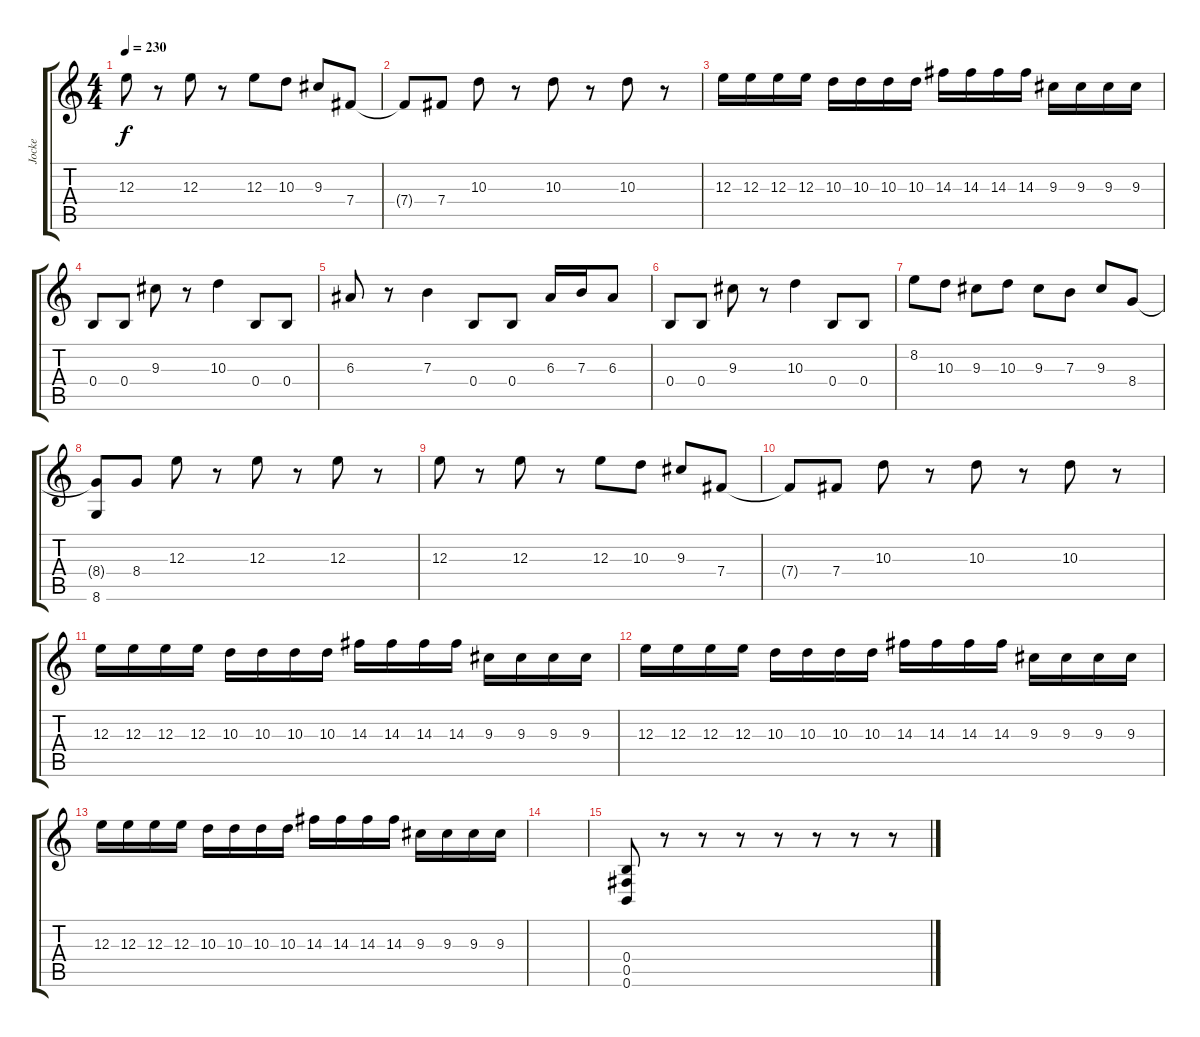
\track ("Jocke" "Jocke") {instrument distortionguitar}
\staff {score tabs}
\tuning (Db4 Ab3 E3 B2 Gb2 B1) {hide}
\ts (4 4)
\tempo 230
\clef g2
\ks c
12.3.8{dy f} r.8 12.3.8 r.8 12.3.8 10.3.8 9.3.8 7.4.8 |
7.4{t}.8 7.4.8 10.3.8 r.8 10.3.8 r.8 10.3.8 r.8 |
12.3.16 12.3.16 12.3.16 12.3.16 10.3.16 10.3.16 10.3.16 10.3.16 14.3.16 14.3.16 14.3.16 14.3.16 9.3.16 9.3.16 9.3.16 9.3.16 |
0.4.8 0.4.8 9.3.8 r.8 10.3.4 0.4.8 0.4.8 |
6.3.8 r.8 7.3.4 0.4.8 0.4.8 6.3.16 7.3.16 6.3.8 |
0.4.8 0.4.8 9.3.8 r.8 10.3.4 0.4.8 0.4.8 |
8.2.8 10.3.8 9.3.8 10.3.8 9.3.8 7.3.8 9.3.8 8.4.8 |
(8.4{t} 8.6).8 8.4.8 12.3.8 r.8 12.3.8 r.8 12.3.8 r.8 |
12.3.8 r.8 12.3.8 r.8 12.3.8 10.3.8 9.3.8 7.4.8 |
7.4{t}.8 7.4.8 10.3.8 r.8 10.3.8 r.8 10.3.8 r.8 |
12.3.16 12.3.16 12.3.16 12.3.16 10.3.16 10.3.16 10.3.16 10.3.16 14.3.16 14.3.16 14.3.16 14.3.16 9.3.16 9.3.16 9.3.16 9.3.16 |
12.3.16 12.3.16 12.3.16 12.3.16 10.3.16 10.3.16 10.3.16 10.3.16 14.3.16 14.3.16 14.3.16 14.3.16 9.3.16 9.3.16 9.3.16 9.3.16 |
12.3.16 12.3.16 12.3.16 12.3.16 10.3.16 10.3.16 10.3.16 10.3.16 14.3.16 14.3.16 14.3.16 14.3.16 9.3.16 9.3.16 9.3.16 9.3.16 |
|
(0.4 0.5 0.6).8 r.8 r.8 r.8 r.8 r.8 r.8 r.8
